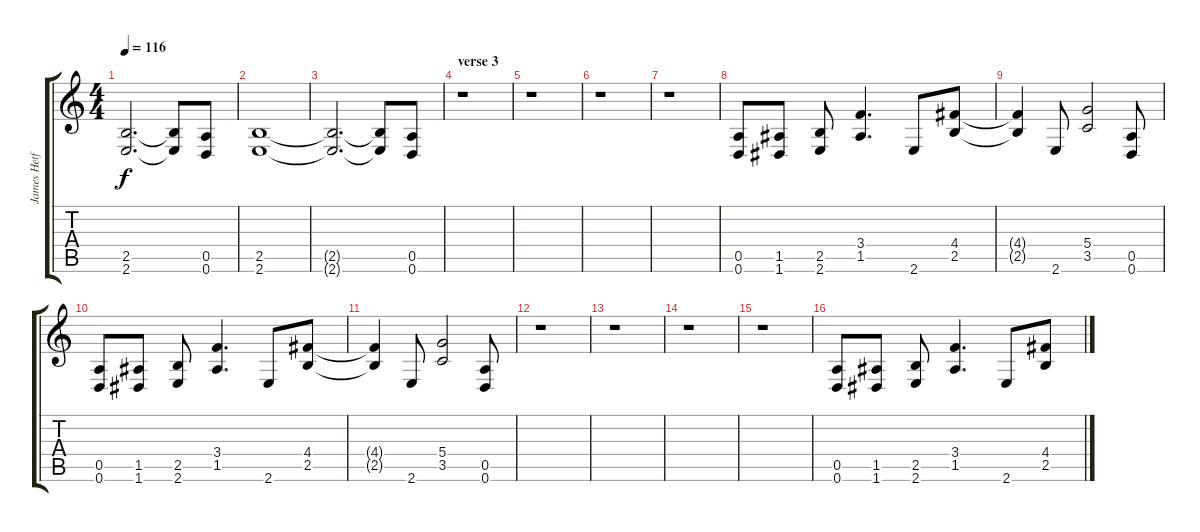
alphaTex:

\track ("James Hetfeild (Rhythm)" "James Hetf") {instrument overdrivenguitar}
\staff {score tabs}
\tuning (E4 B3 G3 D3 A2 D2) {hide}
\ts (4 4)
\tempo 116
\clef g2
\ks c
(2.5{t} 2.6{t}).2{d dy f} (2.5{t} 2.6{t}).8 (0.5 0.6).8 |
(2.5 2.6).1 |
(2.5{t} 2.6{t}).2{d} (2.5{t} 2.6{t}).8 (0.5 0.6).8 |
\section ("" "verse 3")
r.1 |
r.1 |
r.1 |
r.1 |
(0.5 0.6).8 (1.5 1.6).8 (2.5 2.6).8 (3.4 1.5).4{d} 2.6.8 (4.4 2.5).8 |
(4.4{t} 2.5{t}).4 2.6.8 (5.4 3.5).2 (0.5 0.6).8 |
(0.5 0.6).8 (1.5 1.6).8 (2.5 2.6).8 (3.4 1.5).4{d} 2.6.8 (4.4 2.5).8 |
(4.4{t} 2.5{t}).4 2.6.8 (5.4 3.5).2 (0.5 0.6).8 |
r.1 |
r.1 |
r.1 |
r.1 |
(0.5 0.6).8 (1.5 1.6).8 (2.5 2.6).8 (3.4 1.5).4{d} 2.6.8 (4.4 2.5).8
